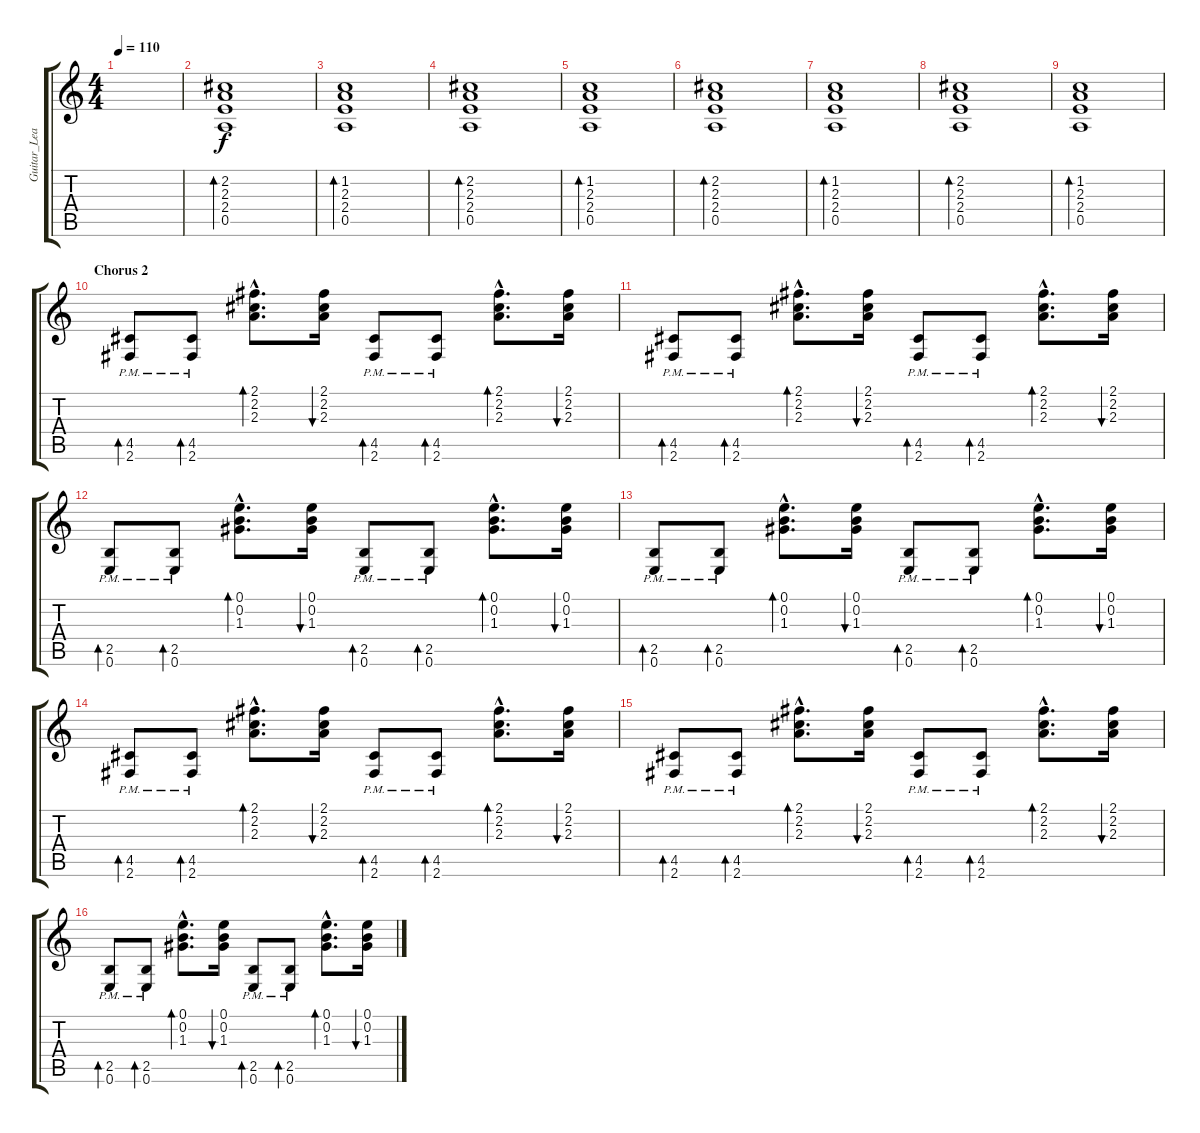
\track ("Guitar_Lead" "Guitar_Lea") {instrument overdrivenguitar}
\staff {score tabs}
\tuning (E4 B3 G3 D3 A2 E2) {hide}
\ts (4 4)
\tempo 110
\clef g2
\ks c
|
\section ("" "")
(2.2 2.3 2.4 0.5).1{bd 240 volume 6 instrument electricguitarjazz} |
(1.2 2.3 2.4 0.5).1{bd 240} |
(2.2 2.3 2.4 0.5).1{bd 240} |
(1.2 2.3 2.4 0.5).1{bd 240} |
(2.2 2.3 2.4 0.5).1{bd 240} |
(1.2 2.3 2.4 0.5).1{bd 240} |
(2.2 2.3 2.4 0.5).1{bd 240} |
(1.2 2.3 2.4 0.5).1{bd 240} |
\section ("" "Chorus 2")
(4.5{pm} 2.6{pm}).8{bd 30 volume 11 instrument overdrivenguitar} (4.5{pm} 2.6{pm}).8{bd 30} (2.1{hac} 2.2{hac} 2.3{hac}).8{d bd 30} (2.1 2.2 2.3).16{bu 30} (4.5{pm} 2.6{pm}).8{bd 30} (4.5{pm} 2.6{pm}).8{bd 30} (2.1{hac} 2.2{hac} 2.3{hac}).8{d bd 30} (2.1 2.2 2.3).16{bu 30} |
(4.5{pm} 2.6{pm}).8{bd 30} (4.5{pm} 2.6{pm}).8{bd 30} (2.1{hac} 2.2{hac} 2.3{hac}).8{d bd 30} (2.1 2.2 2.3).16{bu 30} (4.5{pm} 2.6{pm}).8{bd 30} (4.5{pm} 2.6{pm}).8{bd 30} (2.1{hac} 2.2{hac} 2.3{hac}).8{d bd 30} (2.1 2.2 2.3).16{bu 30} |
(2.5{pm} 0.6{pm}).8{bd 30} (2.5{pm} 0.6{pm}).8{bd 30} (0.1{hac} 0.2{hac} 1.3{hac}).8{d bd 30} (0.1 0.2 1.3).16{bu 30} (2.5{pm} 0.6{pm}).8{bd 30} (2.5{pm} 0.6{pm}).8{bd 30} (0.1{hac} 0.2{hac} 1.3{hac}).8{d bd 30} (0.1 0.2 1.3).16{bu 30} |
(2.5{pm} 0.6{pm}).8{bd 30} (2.5{pm} 0.6{pm}).8{bd 30} (0.1{hac} 0.2{hac} 1.3{hac}).8{d bd 30} (0.1 0.2 1.3).16{bu 30} (2.5{pm} 0.6{pm}).8{bd 30} (2.5{pm} 0.6{pm}).8{bd 30} (0.1{hac} 0.2{hac} 1.3{hac}).8{d bd 30} (0.1 0.2 1.3).16{bu 30} |
(4.5{pm} 2.6{pm}).8{bd 30} (4.5{pm} 2.6{pm}).8{bd 30} (2.1{hac} 2.2{hac} 2.3{hac}).8{d bd 30} (2.1 2.2 2.3).16{bu 30} (4.5{pm} 2.6{pm}).8{bd 30} (4.5{pm} 2.6{pm}).8{bd 30} (2.1{hac} 2.2{hac} 2.3{hac}).8{d bd 30} (2.1 2.2 2.3).16{bu 30} |
(4.5{pm} 2.6{pm}).8{bd 30} (4.5{pm} 2.6{pm}).8{bd 30} (2.1{hac} 2.2{hac} 2.3{hac}).8{d bd 30} (2.1 2.2 2.3).16{bu 30} (4.5{pm} 2.6{pm}).8{bd 30} (4.5{pm} 2.6{pm}).8{bd 30} (2.1{hac} 2.2{hac} 2.3{hac}).8{d bd 30} (2.1 2.2 2.3).16{bu 30} |
(2.5{pm} 0.6{pm}).8{bd 30} (2.5{pm} 0.6{pm}).8{bd 30} (0.1{hac} 0.2{hac} 1.3{hac}).8{d bd 30} (0.1 0.2 1.3).16{bu 30} (2.5{pm} 0.6{pm}).8{bd 30} (2.5{pm} 0.6{pm}).8{bd 30} (0.1{hac} 0.2{hac} 1.3{hac}).8{d bd 30} (0.1 0.2 1.3).16{bu 30}
